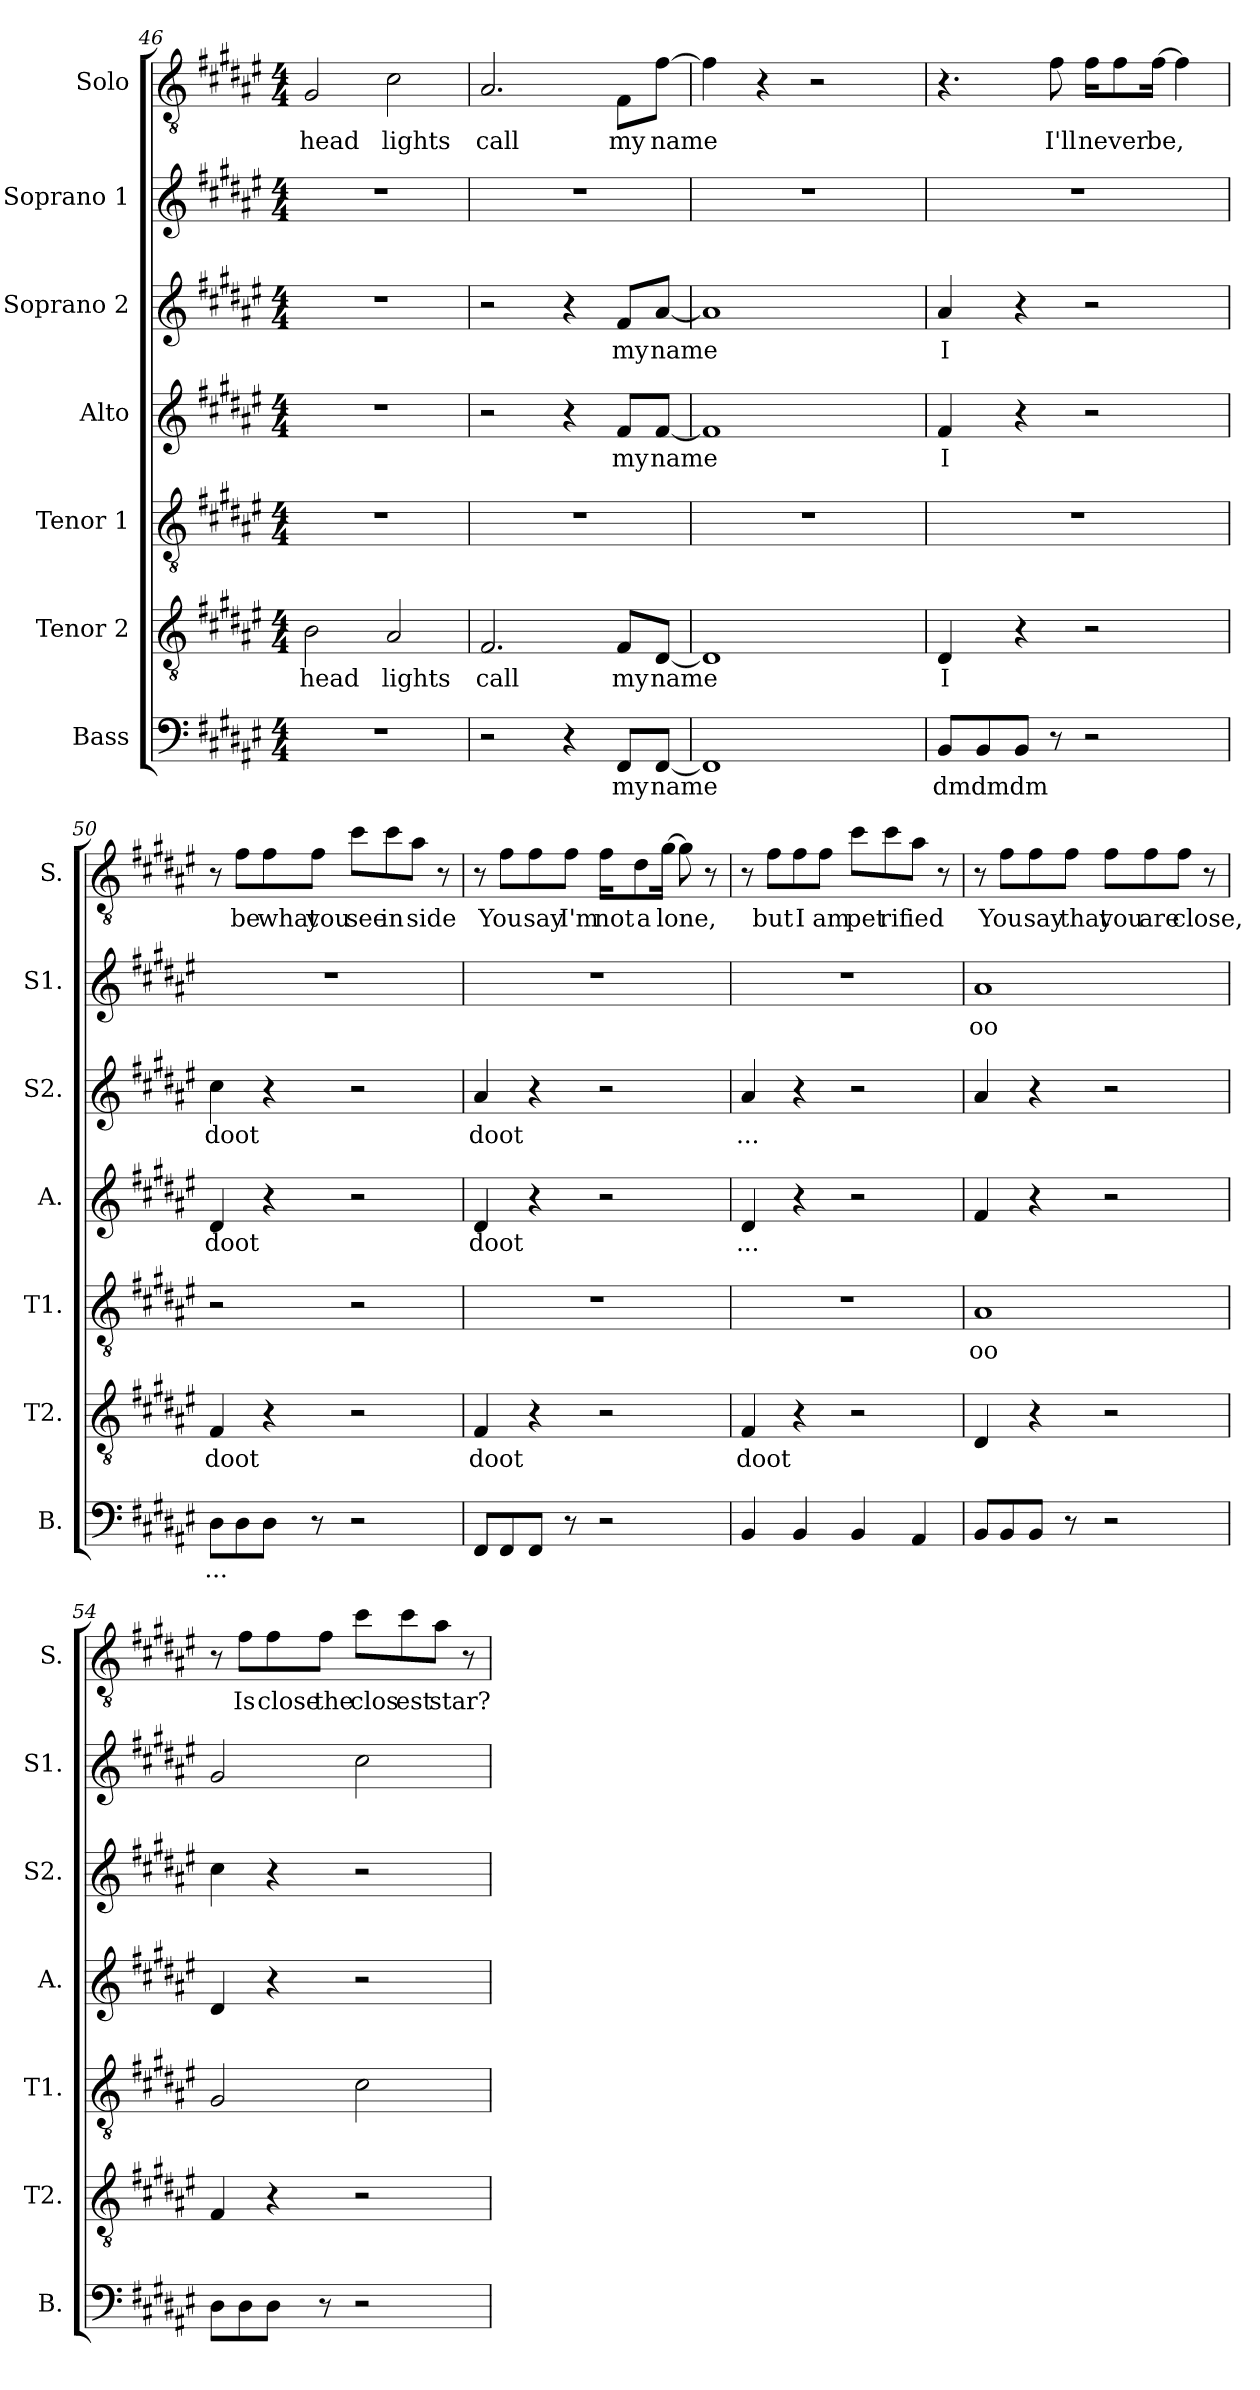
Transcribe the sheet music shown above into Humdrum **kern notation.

**kern	**text	**kern	**text	**kern	**text	**kern	**text	**kern	**text	**kern	**text	**kern	**text
*part7	*part7	*part6	*part6	*part5	*part5	*part4	*part4	*part3	*part3	*part2	*part2	*part1	*part1
*staff7	*staff7	*staff6	*staff6	*staff5	*staff5	*staff4	*staff4	*staff3	*staff3	*staff2	*staff2	*staff1	*staff1
*I"Bass	*	*I"Tenor 2	*	*I"Tenor 1	*	*I"Alto	*	*I"Soprano 2	*	*I"Soprano 1	*	*I"Solo	*
*I'B.	*	*I'T2.	*	*I'T1.	*	*I'A.	*	*I'S2.	*	*I'S1.	*	*I'S.	*
*clefF4	*	*clefGv2	*	*clefGv2	*	*clefG2	*	*clefG2	*	*clefG2	*	*clefGv2	*
*k[f#c#g#d#a#e#]	*	*k[f#c#g#d#a#e#]	*	*k[f#c#g#d#a#e#]	*	*k[f#c#g#d#a#e#]	*	*k[f#c#g#d#a#e#]	*	*k[f#c#g#d#a#e#]	*	*k[f#c#g#d#a#e#]	*
*M4/4	*	*M4/4	*	*M4/4	*	*M4/4	*	*M4/4	*	*M4/4	*	*M4/4	*
=46	=46	=46	=46	=46	=46	=46	=46	=46	=46	=46	=46	=46	=46
!	!	!	!LO:LY:b	!	!	!	!	!	!	!	!	!	!LO:LY:b
1r	.	2B\	head	1r	.	1r	.	1r	.	1r	.	2G#/	head
!	!	!	!LO:LY:b	!	!	!	!	!	!	!	!	!	!LO:LY:b
.	.	2A#/	lights	.	.	.	.	.	.	.	.	2c#\	lights
=47	=47	=47	=47	=47	=47	=47	=47	=47	=47	=47	=47	=47	=47
!	!	!	!LO:LY:b	!	!	!	!	!	!	!	!	!	!LO:LY:b
2r	.	2.F#/	call	1r	.	2r	.	2r	.	1r	.	2.A#/	call
4r	.	.	.	.	.	4r	.	4r	.	.	.	.	.
!	!LO:LY:b	!	!LO:LY:b	!	!	!	!LO:LY:b	!	!LO:LY:b	!	!	!	!LO:LY:b
8FF#/L	my	8F#/L	my	.	.	8f#/L	my	8f#/L	my	.	.	8F#\L	my
!	!LO:LY:b	!	!LO:LY:b	!	!	!	!LO:LY:b	!	!LO:LY:b	!	!	!	!LO:LY:b
[8FF#/J	name	[8D#/J	name	.	.	[8f#/J	name	[8a#/J	name	.	.	[8f#\J	name
!!LO:PB:g=z
=48	=48	=48	=48	=48	=48	=48	=48	=48	=48	=48	=48	=48	=48
1FF#]	.	1D#]	.	1r	.	1f#]	.	1a#]	.	1r	.	4f#\]	.
.	.	.	.	.	.	.	.	.	.	.	.	4r	.
.	.	.	.	.	.	.	.	.	.	.	.	2r	.
=49	=49	=49	=49	=49	=49	=49	=49	=49	=49	=49	=49	=49	=49
!	!LO:LY:b	!	!LO:LY:b	!	!	!	!LO:LY:b	!	!LO:LY:b	!	!	!	!
8BB/L	dm	4D#/	I	1r	.	4f#/	I	4a#/	I	1r	.	4.r	.
!	!LO:LY:b	!	!	!	!	!	!	!	!	!	!	!	!
8BB/	dm	.	.	.	.	.	.	.	.	.	.	.	.
!	!LO:LY:b	!	!	!	!	!	!	!	!	!	!	!	!
8BB/J	dm	4r	.	.	.	4r	.	4r	.	.	.	.	.
!	!	!	!	!	!	!	!	!	!	!	!	!	!LO:LY:b
8r	.	.	.	.	.	.	.	.	.	.	.	8f#\	I'll
!	!	!	!	!	!	!	!	!	!	!	!	!	!LO:LY:b
2r	.	2r	.	.	.	2r	.	2r	.	.	.	16f#\KL	ne
!	!	!	!	!	!	!	!	!	!	!	!	!	!LO:LY:b
.	.	.	.	.	.	.	.	.	.	.	.	8f#\	ver
!	!	!	!	!	!	!	!	!	!	!	!	!	!LO:LY:b
.	.	.	.	.	.	.	.	.	.	.	.	[16f#\Jk	be,
.	.	.	.	.	.	.	.	.	.	.	.	4f#\]	.
=50	=50	=50	=50	=50	=50	=50	=50	=50	=50	=50	=50	=50	=50
!	!LO:LY:b	!	!LO:LY:b	!	!	!	!LO:LY:b	!	!LO:LY:b	!	!	!	!
8D#\L	...	4F#/	doot	2r	.	4d#/	doot	4cc#\	doot	1r	.	8r	.
!	!	!	!	!	!	!	!	!	!	!	!	!	!LO:LY:b
8D#\	.	.	.	.	.	.	.	.	.	.	.	8f#\L	be
!	!	!	!	!	!	!	!	!	!	!	!	!	!LO:LY:b
8D#\J	.	4r	.	.	.	4r	.	4r	.	.	.	8f#\	what
!	!	!	!	!	!	!	!	!	!	!	!	!	!LO:LY:b
8r	.	.	.	.	.	.	.	.	.	.	.	8f#\J	you
!	!	!	!	!	!	!	!	!	!	!	!	!	!LO:LY:b
2r	.	2r	.	2r	.	2r	.	2r	.	.	.	8cc#\L	see
!	!	!	!	!	!	!	!	!	!	!	!	!	!LO:LY:b
.	.	.	.	.	.	.	.	.	.	.	.	8cc#\	in
!	!	!	!	!	!	!	!	!	!	!	!	!	!LO:LY:b
.	.	.	.	.	.	.	.	.	.	.	.	8a#\J	side
.	.	.	.	.	.	.	.	.	.	.	.	8r	.
=51	=51	=51	=51	=51	=51	=51	=51	=51	=51	=51	=51	=51	=51
!	!	!	!LO:LY:b	!	!	!	!LO:LY:b	!	!LO:LY:b	!	!	!	!
8FF#/L	.	4F#/	doot	1r	.	4d#/	doot	4a#/	doot	1r	.	8r	.
!	!	!	!	!	!	!	!	!	!	!	!	!	!LO:LY:b
8FF#/	.	.	.	.	.	.	.	.	.	.	.	8f#\L	You
!	!	!	!	!	!	!	!	!	!	!	!	!	!LO:LY:b
8FF#/J	.	4r	.	.	.	4r	.	4r	.	.	.	8f#\	say
!	!	!	!	!	!	!	!	!	!	!	!	!	!LO:LY:b
8r	.	.	.	.	.	.	.	.	.	.	.	8f#\J	I'm
!	!	!	!	!	!	!	!	!	!	!	!	!	!LO:LY:b
2r	.	2r	.	.	.	2r	.	2r	.	.	.	16f#\KL	not
!	!	!	!	!	!	!	!	!	!	!	!	!	!LO:LY:b
.	.	.	.	.	.	.	.	.	.	.	.	8d#\	a
!	!	!	!	!	!	!	!	!	!	!	!	!	!LO:LY:b
.	.	.	.	.	.	.	.	.	.	.	.	[16g#\Jk	lone,
.	.	.	.	.	.	.	.	.	.	.	.	8g#\]	.
.	.	.	.	.	.	.	.	.	.	.	.	8r	.
!!LO:PB:g=z
=52	=52	=52	=52	=52	=52	=52	=52	=52	=52	=52	=52	=52	=52
!	!	!	!LO:LY:b	!	!	!	!LO:LY:b	!	!LO:LY:b	!	!	!	!
4BB/	.	4F#/	doot	1r	.	4d#/	...	4a#/	...	1r	.	8r	.
!	!	!	!	!	!	!	!	!	!	!	!	!	!LO:LY:b
.	.	.	.	.	.	.	.	.	.	.	.	8f#\L	but
!	!	!	!	!	!	!	!	!	!	!	!	!	!LO:LY:b
4BB/	.	4r	.	.	.	4r	.	4r	.	.	.	8f#\	I
!	!	!	!	!	!	!	!	!	!	!	!	!	!LO:LY:b
.	.	.	.	.	.	.	.	.	.	.	.	8f#\J	am
!	!	!	!	!	!	!	!	!	!	!	!	!	!LO:LY:b
4BB/	.	2r	.	.	.	2r	.	2r	.	.	.	8cc#\L	pet
!	!	!	!	!	!	!	!	!	!	!	!	!	!LO:LY:b
.	.	.	.	.	.	.	.	.	.	.	.	8cc#\	rif
!	!	!	!	!	!	!	!	!	!	!	!	!	!LO:LY:b
4AA#/	.	.	.	.	.	.	.	.	.	.	.	8a#\J	ied
.	.	.	.	.	.	.	.	.	.	.	.	8r	.
=53	=53	=53	=53	=53	=53	=53	=53	=53	=53	=53	=53	=53	=53
!	!	!	!	!	!LO:LY:b	!	!	!	!	!	!LO:LY:b	!	!
8BB/L	.	4D#/	.	1A#	oo	4f#/	.	4a#/	.	1a#	oo	8r	.
!	!	!	!	!	!	!	!	!	!	!	!	!	!LO:LY:b
8BB/	.	.	.	.	.	.	.	.	.	.	.	8f#\L	You
!	!	!	!	!	!	!	!	!	!	!	!	!	!LO:LY:b
8BB/J	.	4r	.	.	.	4r	.	4r	.	.	.	8f#\	say
!	!	!	!	!	!	!	!	!	!	!	!	!	!LO:LY:b
8r	.	.	.	.	.	.	.	.	.	.	.	8f#\J	that
!	!	!	!	!	!	!	!	!	!	!	!	!	!LO:LY:b
2r	.	2r	.	.	.	2r	.	2r	.	.	.	8f#\L	you
!	!	!	!	!	!	!	!	!	!	!	!	!	!LO:LY:b
.	.	.	.	.	.	.	.	.	.	.	.	8f#\	are
!	!	!	!	!	!	!	!	!	!	!	!	!	!LO:LY:b
.	.	.	.	.	.	.	.	.	.	.	.	8f#\J	close,
.	.	.	.	.	.	.	.	.	.	.	.	8r	.
=54	=54	=54	=54	=54	=54	=54	=54	=54	=54	=54	=54	=54	=54
8D#\L	.	4F#/	.	2G#/	.	4d#/	.	4cc#\	.	2g#/	.	8r	.
!	!	!	!	!	!	!	!	!	!	!	!	!	!LO:LY:b
8D#\	.	.	.	.	.	.	.	.	.	.	.	8f#\L	Is
!	!	!	!	!	!	!	!	!	!	!	!	!	!LO:LY:b
8D#\J	.	4r	.	.	.	4r	.	4r	.	.	.	8f#\	close
!	!	!	!	!	!	!	!	!	!	!	!	!	!LO:LY:b
8r	.	.	.	.	.	.	.	.	.	.	.	8f#\J	the
!	!	!	!	!	!	!	!	!	!	!	!	!	!LO:LY:b
2r	.	2r	.	2c#\	.	2r	.	2r	.	2cc#\	.	8cc#\L	clos
!	!	!	!	!	!	!	!	!	!	!	!	!	!LO:LY:b
.	.	.	.	.	.	.	.	.	.	.	.	8cc#\	est
!	!	!	!	!	!	!	!	!	!	!	!	!	!LO:LY:b
.	.	.	.	.	.	.	.	.	.	.	.	8a#\J	star?
.	.	.	.	.	.	.	.	.	.	.	.	8r	.
=	=	=	=	=	=	=	=	=	=	=	=	=	=
*-	*-	*-	*-	*-	*-	*-	*-	*-	*-	*-	*-	*-	*-
